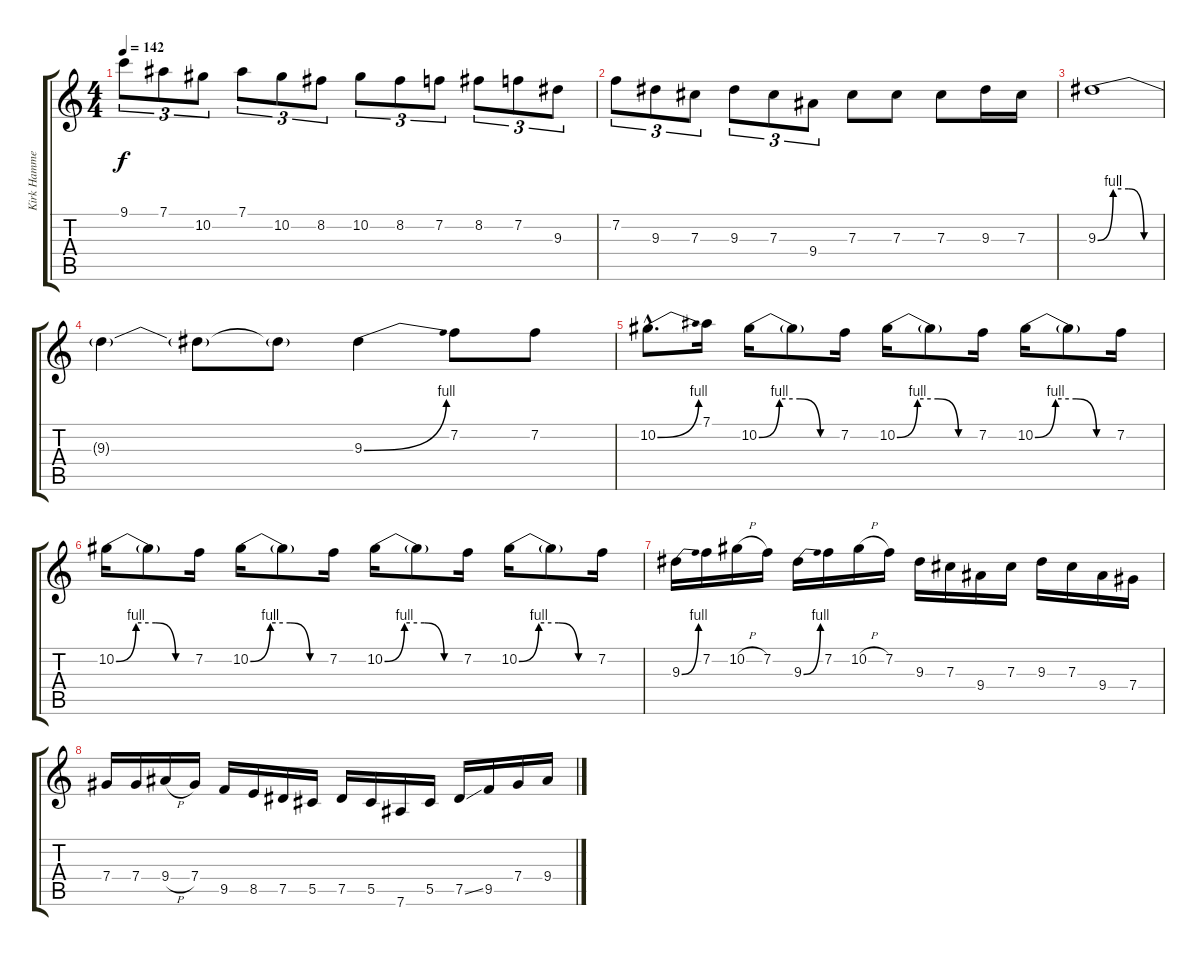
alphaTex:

\track ("Kirk Hammett (Distortion Guitar)" "Kirk Hamme") {instrument overdrivenguitar}
\staff {score tabs}
\tuning (Eb4 Bb3 Gb3 Db3 Ab2 Eb2) {hide}
\ts (4 4)
\tempo 142
\clef g2
\ks c
9.1.8{tu (3 2) dy f} 7.1.8{tu (3 2)} 10.2.8{tu (3 2)} 7.1.8{tu (3 2)} 10.2.8{tu (3 2)} 8.2.8{tu (3 2)} 10.2.8{tu (3 2)} 8.2.8{tu (3 2)} 7.2.8{tu (3 2)} 8.2.8{tu (3 2)} 7.2.8{tu (3 2)} 9.3.8{tu (3 2)} |
7.2.8{tu (3 2)} 9.3.8{tu (3 2)} 7.3.8{tu (3 2)} 9.3.8{tu (3 2)} 7.3.8{tu (3 2)} 9.4.8{tu (3 2)} 7.3.8 7.3.8 7.3.8 9.3.16 7.3.16 |
9.3{be (custom 0 0 15 4 30 4 45 0 60 0)}.1 |
9.3{t}.4 9.3{t}.8 9.3{t}.8 9.3{be (bend 0 0 60 4)}.4 7.2.8 7.2.8 |
10.2{be (bend 0 0 60 4) hac}.8{d} 7.1.16 10.2{be (custom 0 0 15 4 30 4 45 0 60 0)}.16 10.2{t}.8 7.2.16 10.2{be (custom 0 0 15 4 30 4 45 0 60 0)}.16 10.2{t}.8 7.2.16 10.2{be (custom 0 0 15 4 30 4 45 0 60 0)}.16 10.2{t}.8 7.2.16 |
10.2{be (custom 0 0 15 4 30 4 45 0 60 0)}.16 10.2{t}.8 7.2.16 10.2{be (custom 0 0 15 4 30 4 45 0 60 0)}.16 10.2{t}.8 7.2.16 10.2{be (custom 0 0 15 4 30 4 45 0 60 0)}.16 10.2{t}.8 7.2.16 10.2{be (custom 0 0 15 4 30 4 45 0 60 0)}.16 10.2{t}.8 7.2.16 |
9.3{be (bend 0 0 60 4)}.16 7.2.16 10.2{h}.16 7.2.16 9.3{be (bend 0 0 60 4)}.16 7.2.16 10.2{h}.16 7.2.16 9.3.16 7.3.16 9.4.16 7.3.16 9.3.16 7.3.16 9.4.16 7.4.16 |
7.4.16 7.4.16 9.4{h}.16 7.4.16 9.5.16 8.5.16 7.5.16 5.5.16 7.5.16 5.5.16 7.6.16 5.5.16 7.5{ss}.16 9.5.16 7.4.16 9.4.16
